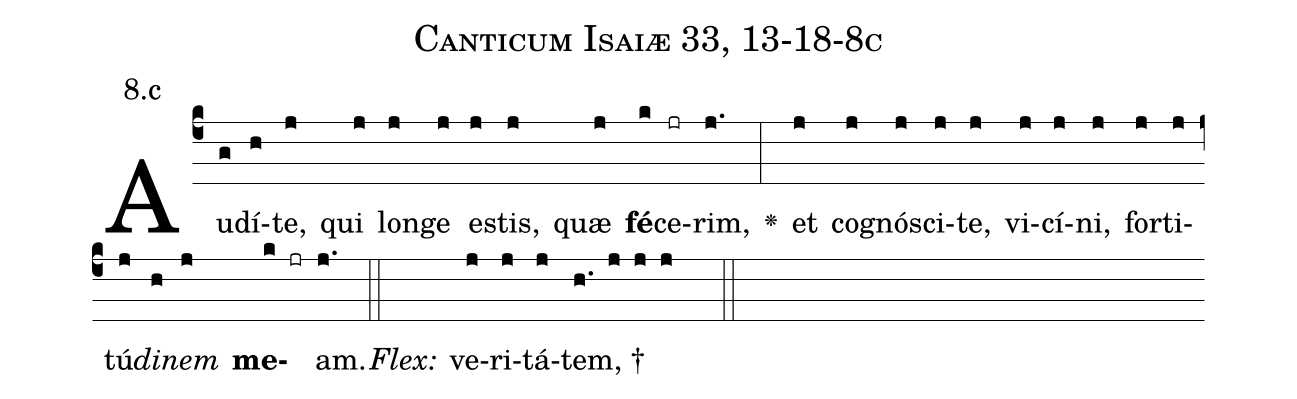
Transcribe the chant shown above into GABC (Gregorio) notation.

name: Canticum Isaiæ 33, 13-18-8c;
annotation: 8.c;
%%
(c4)Au(g)dí(h)te,(j) qui(j) lon(j)ge(j) e(j)stis,(j) quæ(j) <b>fé</b>(k)ce(jr)rim,(j.) <v>\greheightstar</v>(:) et(j) co(j)gnó(j)sci(j)te,(j) vi(j)cí(j)ni,(j) for(j)ti(j)tú(j)<i>di</i>(h)<i>nem</i>(j) <b>me</b>(k jr)am.(j.) (::)
<i>Flex:</i>()  ve(j)ri(j)tá(j)tem, †(h. j j j  ::)

%E(j) u(j) o(h) u(j) a(k) e.(j.) (::)
